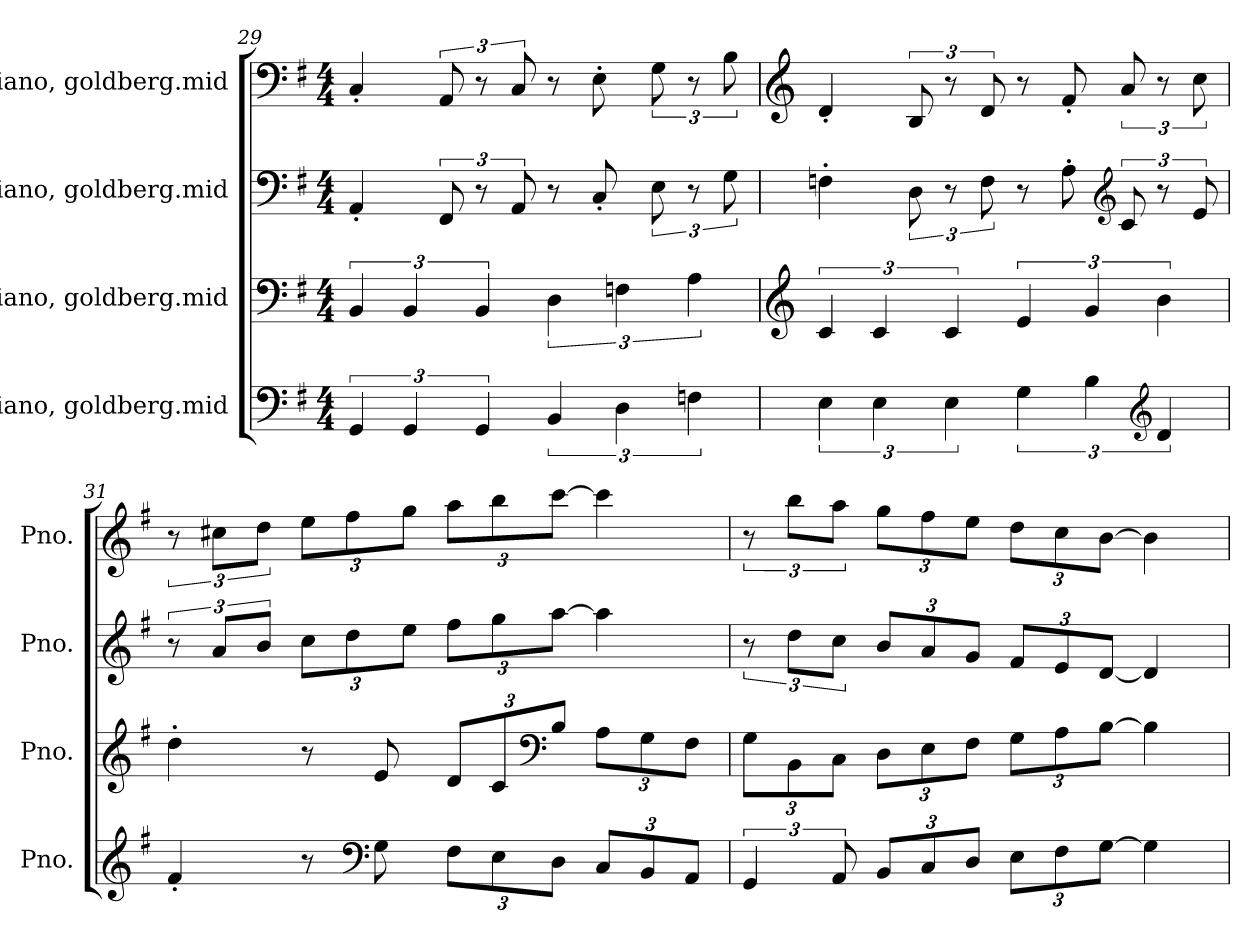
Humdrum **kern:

**kern	**kern	**kern	**kern
*part4	*part3	*part2	*part1
*staff4	*staff3	*staff2	*staff1
*I"Piano, goldberg.mid	*I"Piano, goldberg.mid	*I"Piano, goldberg.mid	*I"Piano, goldberg.mid
*I'Pno.	*I'Pno.	*I'Pno.	*I'Pno.
*clefF4	*clefF4	*clefF4	*clefF4
*k[f#]	*k[f#]	*k[f#]	*k[f#]
*M4/4	*M4/4	*M4/4	*M4/4
=29	=29	=29	=29
6GG/	6BB/	4AA'/	4C'/
6GG/	6BB/	.	.
.	.	12FF#/	12AA/
6GG/	6BB/	12r	12r
.	.	12AA/	12C/
6BB/	6D\	8r	8r
.	.	8C'/	8E'\
6D\	6Fn\	.	.
.	.	12E\	12G\
6Fn\	6A\	12r	12r
.	.	12G\	12B\
=30	=30	=30	=30
*	*clefG2	*	*clefG2
6E\	6c/	4Fn'\	4d'/
6E\	6c/	.	.
.	.	12D\	12B/
6E\	6c/	12r	12r
.	.	12F\	12d/
6G\	6e/	8r	8r
.	.	8A'\	8f#'/
6B\	6g/	.	.
*	*	*clefG2	*
.	.	12c/	12a/
*clefG2	*	*	*
6d/	6b\	12r	12r
.	.	12e/	12cc\
!!LO:LB:g=z
=31	=31	=31	=31
4f#'/	4dd'\	12r	12r
.	.	12a/L	12cc#X\L
.	.	12b/J	12dd\J
*	*	*Xbrackettup	*Xbrackettup
8r	8r	12cc\L	12ee\L
.	.	12dd\	12ff#\
*clefF4	*	*	*
8G\	8e/	.	.
.	.	12ee\J	12gg\J
*Xbrackettup	*Xbrackettup	*	*
12F#\L	12d/L	12ff#\L	12aa\L
12E\	12c/	12gg\	12bb\
*	*clefF4	*	*
12D\J	12B/J	[12aa\J	[12ccc\J
12C/L	12A\L	4aa\]	4ccc\]
12BB/	12G\	.	.
12AA/J	12F#\J	.	.
=32	=32	=32	=32
*brackettup	*	*brackettup	*brackettup
6GG/	12G\L	12r	12r
.	12BB\	12dd\L	12bb\L
12AA/	12C\J	12cc\J	12aa\J
*Xbrackettup	*	*Xbrackettup	*Xbrackettup
12BB/L	12D\L	12b/L	12gg\L
12C/	12E\	12a/	12ff#\
12D/J	12F#\J	12g/J	12ee\J
12E\L	12G\L	12f#/L	12dd\L
12F#\	12A\	12e/	12cc\
[12G\J	[12B\J	[12d/J	[12b\J
4G\]	4B\]	4d/]	4b\]
=	=	=	=
*-	*-	*-	*-
